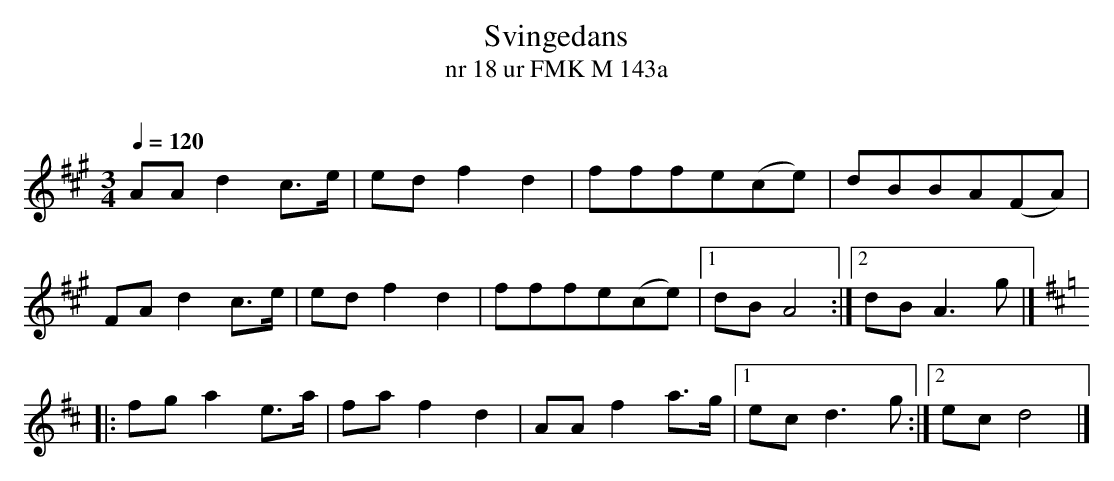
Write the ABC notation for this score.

X:1
T:Svingedans
T:nr 18 ur FMK M 143a
O:
M:3/4
L:1/8
Q:1/4=120
K:A
AA d2 c>e | ed f2 d2 | fffe(ce) | dBBA(FA) |
FA d2 c>e | ed f2 d2 | fffe(ce) |1 dB A4 :|2 dB A3 g |]
[K:D] |: fg a2 e>a | fa f2 d2 | AA f2 a>g |1 ec d3 g :|2 ec d4 |]
